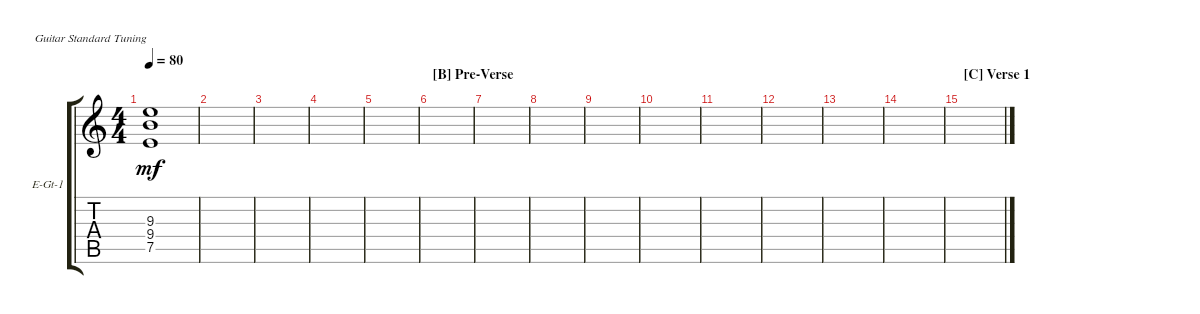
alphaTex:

\defaultSystemsLayout 4
\bracketExtendMode groupsimilarinstruments
\firstSystemTrackNameOrientation horizontal
\otherSystemsTrackNameOrientation horizontal
\track ("Electric Guitar 1" "E-Gt-1") {instrument distortionguitar}
\staff {score tabs}
\tuning (E4 B3 G3 D3 A2 E2)
\ts (4 4)
\tempo 80
\clef g2
\ks c
(9.3{t} 9.4{t} 7.5{t}).1{dy mf} |
|
|
|
|
\section ("B" "Pre-Verse")
|
|
|
|
|
|
|
|
|
\section ("C" "Verse 1")
